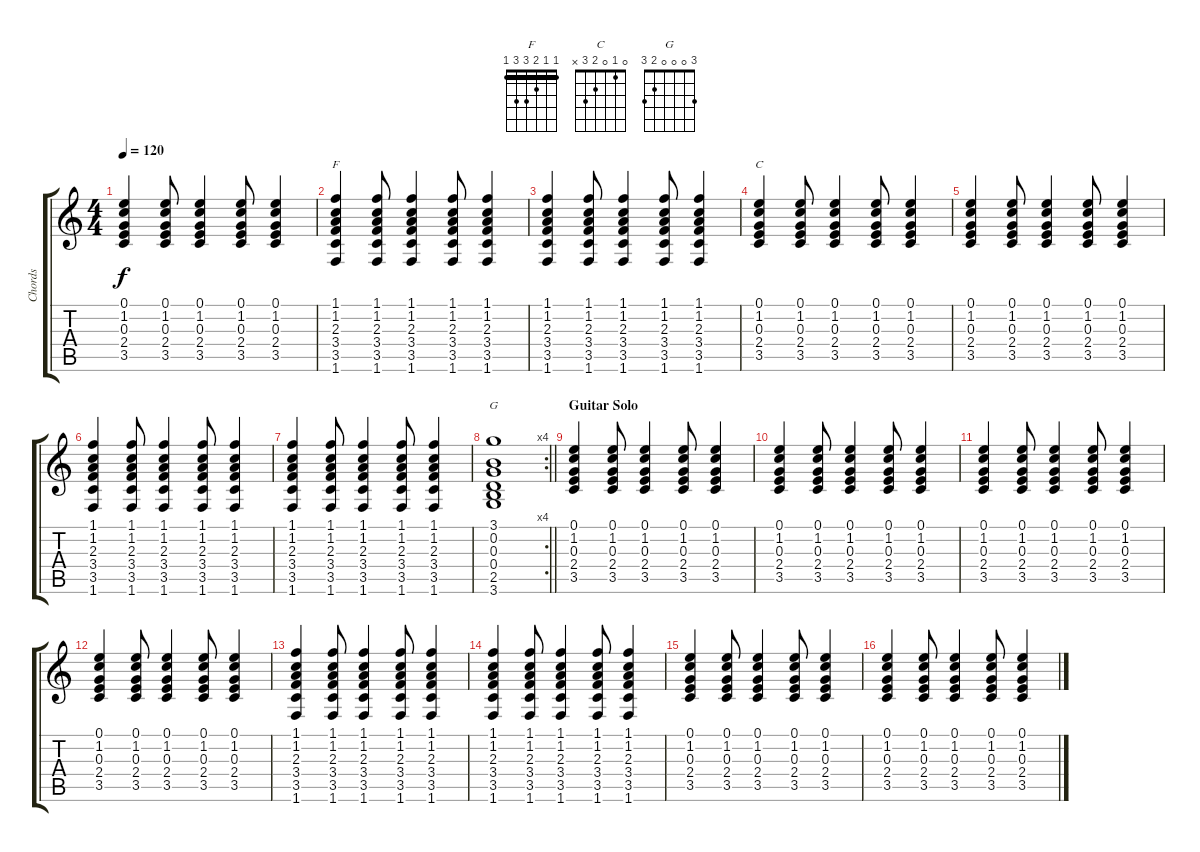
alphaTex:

\track ("Chords" "Chords") {instrument acousticguitarsteel}
\staff {score tabs}
\tuning (E4 B3 G3 D3 A2 E2) {hide}
\chord ("F" 1 1 2 3 3 1) {barre 1}
\chord ("C" 0 1 0 2 3 x)
\chord ("G" 3 0 0 0 2 3)
\ts (4 4)
\tempo 120
\clef g2
\ks c
(0.1 1.2 0.3 2.4 3.5).4{dy f} (0.1 1.2 0.3 2.4 3.5).8 (0.1 1.2 0.3 2.4 3.5).4 (0.1 1.2 0.3 2.4 3.5).8 (0.1 1.2 0.3 2.4 3.5).4 |
(1.1 1.2 2.3 3.4 3.5 1.6).4{ch "F"} (1.1 1.2 2.3 3.4 3.5 1.6).8 (1.1 1.2 2.3 3.4 3.5 1.6).4 (1.1 1.2 2.3 3.4 3.5 1.6).8 (1.1 1.2 2.3 3.4 3.5 1.6).4 |
(1.1 1.2 2.3 3.4 3.5 1.6).4 (1.1 1.2 2.3 3.4 3.5 1.6).8 (1.1 1.2 2.3 3.4 3.5 1.6).4 (1.1 1.2 2.3 3.4 3.5 1.6).8 (1.1 1.2 2.3 3.4 3.5 1.6).4 |
(0.1 1.2 0.3 2.4 3.5).4{ch "C"} (0.1 1.2 0.3 2.4 3.5).8 (0.1 1.2 0.3 2.4 3.5).4 (0.1 1.2 0.3 2.4 3.5).8 (0.1 1.2 0.3 2.4 3.5).4 |
(0.1 1.2 0.3 2.4 3.5).4 (0.1 1.2 0.3 2.4 3.5).8 (0.1 1.2 0.3 2.4 3.5).4 (0.1 1.2 0.3 2.4 3.5).8 (0.1 1.2 0.3 2.4 3.5).4 |
(1.1 1.2 2.3 3.4 3.5 1.6).4 (1.1 1.2 2.3 3.4 3.5 1.6).8 (1.1 1.2 2.3 3.4 3.5 1.6).4 (1.1 1.2 2.3 3.4 3.5 1.6).8 (1.1 1.2 2.3 3.4 3.5 1.6).4 |
(1.1 1.2 2.3 3.4 3.5 1.6).4 (1.1 1.2 2.3 3.4 3.5 1.6).8 (1.1 1.2 2.3 3.4 3.5 1.6).4 (1.1 1.2 2.3 3.4 3.5 1.6).8 (1.1 1.2 2.3 3.4 3.5 1.6).4 |
\rc 4
\barLineRight lightlight
(3.1 0.2 0.3 0.4 2.5 3.6).1{ch "G"} |
\section ("" "Guitar Solo")
(0.1 1.2 0.3 2.4 3.5).4 (0.1 1.2 0.3 2.4 3.5).8 (0.1 1.2 0.3 2.4 3.5).4 (0.1 1.2 0.3 2.4 3.5).8 (0.1 1.2 0.3 2.4 3.5).4 |
(0.1 1.2 0.3 2.4 3.5).4 (0.1 1.2 0.3 2.4 3.5).8 (0.1 1.2 0.3 2.4 3.5).4 (0.1 1.2 0.3 2.4 3.5).8 (0.1 1.2 0.3 2.4 3.5).4 |
(0.1 1.2 0.3 2.4 3.5).4 (0.1 1.2 0.3 2.4 3.5).8 (0.1 1.2 0.3 2.4 3.5).4 (0.1 1.2 0.3 2.4 3.5).8 (0.1 1.2 0.3 2.4 3.5).4 |
(0.1 1.2 0.3 2.4 3.5).4 (0.1 1.2 0.3 2.4 3.5).8 (0.1 1.2 0.3 2.4 3.5).4 (0.1 1.2 0.3 2.4 3.5).8 (0.1 1.2 0.3 2.4 3.5).4 |
(1.1 1.2 2.3 3.4 3.5 1.6).4 (1.1 1.2 2.3 3.4 3.5 1.6).8 (1.1 1.2 2.3 3.4 3.5 1.6).4 (1.1 1.2 2.3 3.4 3.5 1.6).8 (1.1 1.2 2.3 3.4 3.5 1.6).4 |
(1.1 1.2 2.3 3.4 3.5 1.6).4 (1.1 1.2 2.3 3.4 3.5 1.6).8 (1.1 1.2 2.3 3.4 3.5 1.6).4 (1.1 1.2 2.3 3.4 3.5 1.6).8 (1.1 1.2 2.3 3.4 3.5 1.6).4 |
(0.1 1.2 0.3 2.4 3.5).4 (0.1 1.2 0.3 2.4 3.5).8 (0.1 1.2 0.3 2.4 3.5).4 (0.1 1.2 0.3 2.4 3.5).8 (0.1 1.2 0.3 2.4 3.5).4 |
(0.1 1.2 0.3 2.4 3.5).4 (0.1 1.2 0.3 2.4 3.5).8 (0.1 1.2 0.3 2.4 3.5).4 (0.1 1.2 0.3 2.4 3.5).8 (0.1 1.2 0.3 2.4 3.5).4
